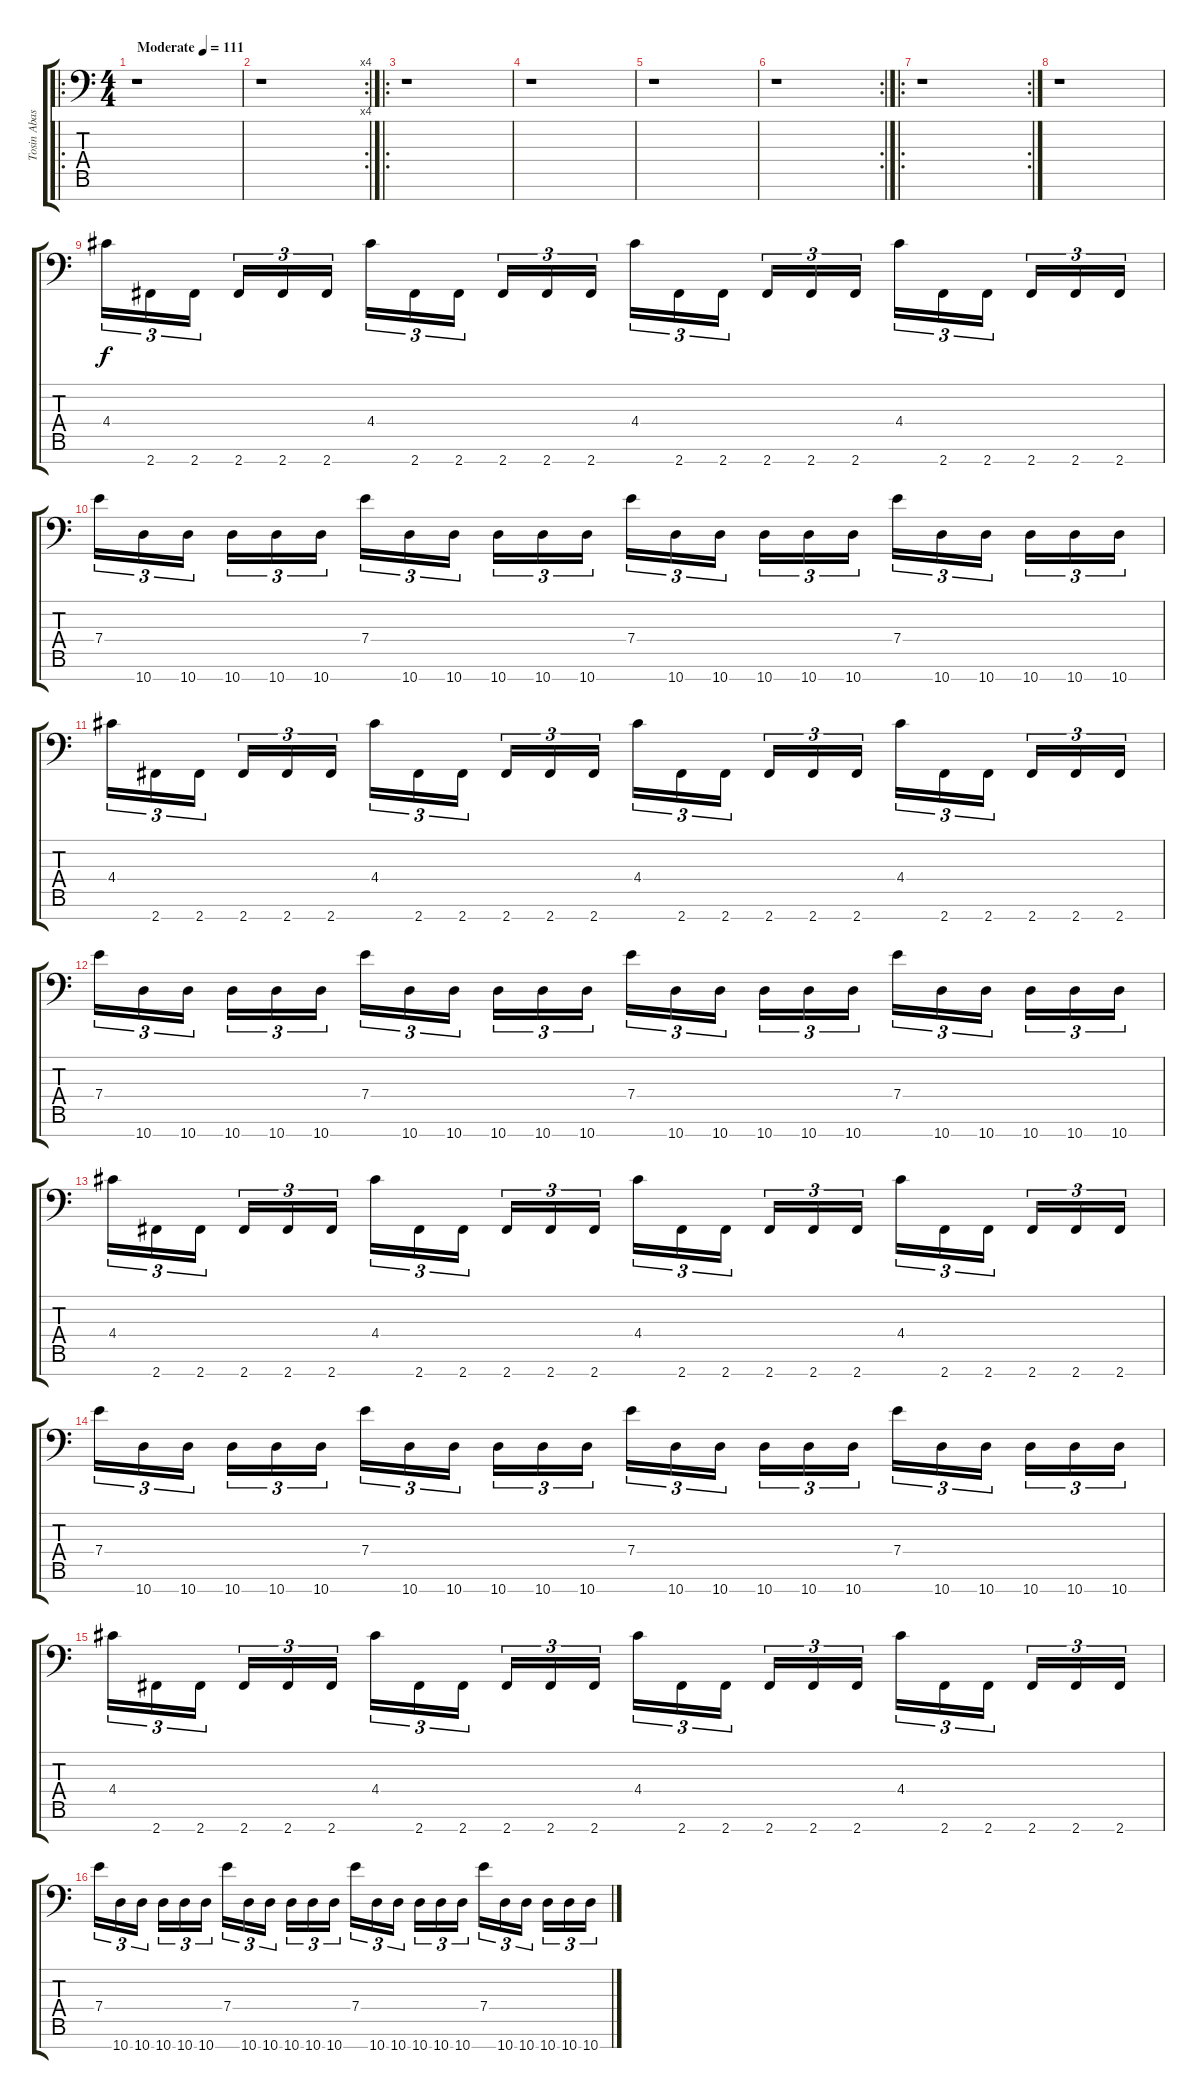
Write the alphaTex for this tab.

\track ("Tosin Abasi low 7" "Tosin Abas") {instrument electricguitarclean}
\staff {score tabs}
\tuning (B3 G3 D3 A2 E2 B1 E1) {hide}
\ro
\ts (4 4)
\tempo (111 "Moderate")
\clef f4
\ks c
r.1{dy f instrument electricguitarclean} |
\rc 4
r.1 |
\ro
r.1 |
r.1 |
r.1 |
\rc 2
r.1 |
\ro
\rc 2
r.1 |
r.1 |
4.4.16{tu (3 2)} 2.7.16{tu (3 2)} 2.7.16{tu (3 2)} 2.7.16{tu (3 2)} 2.7.16{tu (3 2)} 2.7.16{tu (3 2)} 4.4.16{tu (3 2)} 2.7.16{tu (3 2)} 2.7.16{tu (3 2)} 2.7.16{tu (3 2)} 2.7.16{tu (3 2)} 2.7.16{tu (3 2)} 4.4.16{tu (3 2)} 2.7.16{tu (3 2)} 2.7.16{tu (3 2)} 2.7.16{tu (3 2)} 2.7.16{tu (3 2)} 2.7.16{tu (3 2)} 4.4.16{tu (3 2)} 2.7.16{tu (3 2)} 2.7.16{tu (3 2)} 2.7.16{tu (3 2)} 2.7.16{tu (3 2)} 2.7.16{tu (3 2)} |
7.4.16{tu (3 2)} 10.7.16{tu (3 2)} 10.7.16{tu (3 2)} 10.7.16{tu (3 2)} 10.7.16{tu (3 2)} 10.7.16{tu (3 2)} 7.4.16{tu (3 2)} 10.7.16{tu (3 2)} 10.7.16{tu (3 2)} 10.7.16{tu (3 2)} 10.7.16{tu (3 2)} 10.7.16{tu (3 2)} 7.4.16{tu (3 2)} 10.7.16{tu (3 2)} 10.7.16{tu (3 2)} 10.7.16{tu (3 2)} 10.7.16{tu (3 2)} 10.7.16{tu (3 2)} 7.4.16{tu (3 2)} 10.7.16{tu (3 2)} 10.7.16{tu (3 2)} 10.7.16{tu (3 2)} 10.7.16{tu (3 2)} 10.7.16{tu (3 2)} |
4.4.16{tu (3 2)} 2.7.16{tu (3 2)} 2.7.16{tu (3 2)} 2.7.16{tu (3 2)} 2.7.16{tu (3 2)} 2.7.16{tu (3 2)} 4.4.16{tu (3 2)} 2.7.16{tu (3 2)} 2.7.16{tu (3 2)} 2.7.16{tu (3 2)} 2.7.16{tu (3 2)} 2.7.16{tu (3 2)} 4.4.16{tu (3 2)} 2.7.16{tu (3 2)} 2.7.16{tu (3 2)} 2.7.16{tu (3 2)} 2.7.16{tu (3 2)} 2.7.16{tu (3 2)} 4.4.16{tu (3 2)} 2.7.16{tu (3 2)} 2.7.16{tu (3 2)} 2.7.16{tu (3 2)} 2.7.16{tu (3 2)} 2.7.16{tu (3 2)} |
7.4.16{tu (3 2)} 10.7.16{tu (3 2)} 10.7.16{tu (3 2)} 10.7.16{tu (3 2)} 10.7.16{tu (3 2)} 10.7.16{tu (3 2)} 7.4.16{tu (3 2)} 10.7.16{tu (3 2)} 10.7.16{tu (3 2)} 10.7.16{tu (3 2)} 10.7.16{tu (3 2)} 10.7.16{tu (3 2)} 7.4.16{tu (3 2)} 10.7.16{tu (3 2)} 10.7.16{tu (3 2)} 10.7.16{tu (3 2)} 10.7.16{tu (3 2)} 10.7.16{tu (3 2)} 7.4.16{tu (3 2)} 10.7.16{tu (3 2)} 10.7.16{tu (3 2)} 10.7.16{tu (3 2)} 10.7.16{tu (3 2)} 10.7.16{tu (3 2)} |
4.4.16{tu (3 2)} 2.7.16{tu (3 2)} 2.7.16{tu (3 2)} 2.7.16{tu (3 2)} 2.7.16{tu (3 2)} 2.7.16{tu (3 2)} 4.4.16{tu (3 2)} 2.7.16{tu (3 2)} 2.7.16{tu (3 2)} 2.7.16{tu (3 2)} 2.7.16{tu (3 2)} 2.7.16{tu (3 2)} 4.4.16{tu (3 2)} 2.7.16{tu (3 2)} 2.7.16{tu (3 2)} 2.7.16{tu (3 2)} 2.7.16{tu (3 2)} 2.7.16{tu (3 2)} 4.4.16{tu (3 2)} 2.7.16{tu (3 2)} 2.7.16{tu (3 2)} 2.7.16{tu (3 2)} 2.7.16{tu (3 2)} 2.7.16{tu (3 2)} |
7.4.16{tu (3 2)} 10.7.16{tu (3 2)} 10.7.16{tu (3 2)} 10.7.16{tu (3 2)} 10.7.16{tu (3 2)} 10.7.16{tu (3 2)} 7.4.16{tu (3 2)} 10.7.16{tu (3 2)} 10.7.16{tu (3 2)} 10.7.16{tu (3 2)} 10.7.16{tu (3 2)} 10.7.16{tu (3 2)} 7.4.16{tu (3 2)} 10.7.16{tu (3 2)} 10.7.16{tu (3 2)} 10.7.16{tu (3 2)} 10.7.16{tu (3 2)} 10.7.16{tu (3 2)} 7.4.16{tu (3 2)} 10.7.16{tu (3 2)} 10.7.16{tu (3 2)} 10.7.16{tu (3 2)} 10.7.16{tu (3 2)} 10.7.16{tu (3 2)} |
4.4.16{tu (3 2)} 2.7.16{tu (3 2)} 2.7.16{tu (3 2)} 2.7.16{tu (3 2)} 2.7.16{tu (3 2)} 2.7.16{tu (3 2)} 4.4.16{tu (3 2)} 2.7.16{tu (3 2)} 2.7.16{tu (3 2)} 2.7.16{tu (3 2)} 2.7.16{tu (3 2)} 2.7.16{tu (3 2)} 4.4.16{tu (3 2)} 2.7.16{tu (3 2)} 2.7.16{tu (3 2)} 2.7.16{tu (3 2)} 2.7.16{tu (3 2)} 2.7.16{tu (3 2)} 4.4.16{tu (3 2)} 2.7.16{tu (3 2)} 2.7.16{tu (3 2)} 2.7.16{tu (3 2)} 2.7.16{tu (3 2)} 2.7.16{tu (3 2)} |
7.4.16{tu (3 2)} 10.7.16{tu (3 2)} 10.7.16{tu (3 2)} 10.7.16{tu (3 2)} 10.7.16{tu (3 2)} 10.7.16{tu (3 2)} 7.4.16{tu (3 2)} 10.7.16{tu (3 2)} 10.7.16{tu (3 2)} 10.7.16{tu (3 2)} 10.7.16{tu (3 2)} 10.7.16{tu (3 2)} 7.4.16{tu (3 2)} 10.7.16{tu (3 2)} 10.7.16{tu (3 2)} 10.7.16{tu (3 2)} 10.7.16{tu (3 2)} 10.7.16{tu (3 2)} 7.4.16{tu (3 2)} 10.7.16{tu (3 2)} 10.7.16{tu (3 2)} 10.7.16{tu (3 2)} 10.7.16{tu (3 2)} 10.7.16{tu (3 2)}
